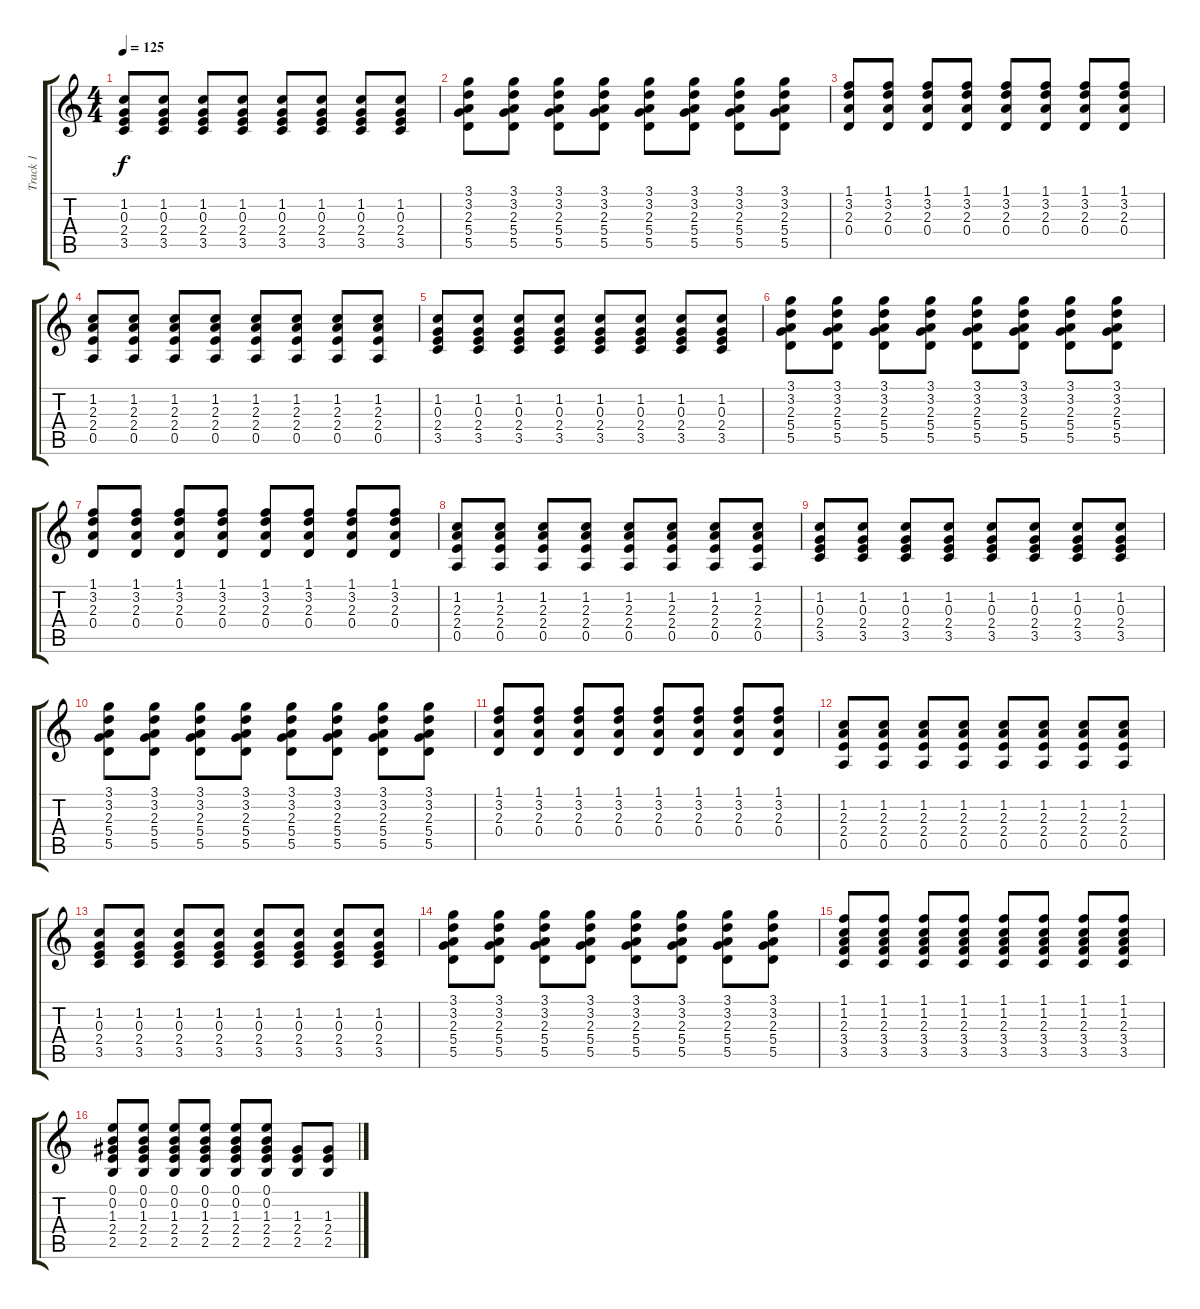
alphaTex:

\track ("Track 1" "Track 1") {instrument electricguitarjazz}
\staff {score tabs}
\tuning (E4 B3 G3 D3 A2 E2) {hide}
\ts (4 4)
\tempo 125
\clef g2
\ks c
(1.2 0.3 2.4 3.5).8{dy f volume 8} (1.2 0.3 2.4 3.5).8 (1.2 0.3 2.4 3.5).8 (1.2 0.3 2.4 3.5).8 (1.2 0.3 2.4 3.5).8 (1.2 0.3 2.4 3.5).8 (1.2 0.3 2.4 3.5).8 (1.2 0.3 2.4 3.5).8 |
(3.1 3.2 2.3 5.4 5.5).8 (3.1 3.2 2.3 5.4 5.5).8 (3.1 3.2 2.3 5.4 5.5).8 (3.1 3.2 2.3 5.4 5.5).8 (3.1 3.2 2.3 5.4 5.5).8 (3.1 3.2 2.3 5.4 5.5).8 (3.1 3.2 2.3 5.4 5.5).8 (3.1 3.2 2.3 5.4 5.5).8 |
(1.1 3.2 2.3 0.4).8 (1.1 3.2 2.3 0.4).8 (1.1 3.2 2.3 0.4).8 (1.1 3.2 2.3 0.4).8 (1.1 3.2 2.3 0.4).8 (1.1 3.2 2.3 0.4).8 (1.1 3.2 2.3 0.4).8 (1.1 3.2 2.3 0.4).8 |
(1.2 2.3 2.4 0.5).8 (1.2 2.3 2.4 0.5).8 (1.2 2.3 2.4 0.5).8 (1.2 2.3 2.4 0.5).8 (1.2 2.3 2.4 0.5).8 (1.2 2.3 2.4 0.5).8 (1.2 2.3 2.4 0.5).8 (1.2 2.3 2.4 0.5).8 |
(1.2 0.3 2.4 3.5).8 (1.2 0.3 2.4 3.5).8 (1.2 0.3 2.4 3.5).8 (1.2 0.3 2.4 3.5).8 (1.2 0.3 2.4 3.5).8 (1.2 0.3 2.4 3.5).8 (1.2 0.3 2.4 3.5).8 (1.2 0.3 2.4 3.5).8 |
(3.1 3.2 2.3 5.4 5.5).8 (3.1 3.2 2.3 5.4 5.5).8 (3.1 3.2 2.3 5.4 5.5).8 (3.1 3.2 2.3 5.4 5.5).8 (3.1 3.2 2.3 5.4 5.5).8 (3.1 3.2 2.3 5.4 5.5).8 (3.1 3.2 2.3 5.4 5.5).8 (3.1 3.2 2.3 5.4 5.5).8 |
(1.1 3.2 2.3 0.4).8 (1.1 3.2 2.3 0.4).8 (1.1 3.2 2.3 0.4).8 (1.1 3.2 2.3 0.4).8 (1.1 3.2 2.3 0.4).8 (1.1 3.2 2.3 0.4).8 (1.1 3.2 2.3 0.4).8 (1.1 3.2 2.3 0.4).8 |
(1.2 2.3 2.4 0.5).8 (1.2 2.3 2.4 0.5).8 (1.2 2.3 2.4 0.5).8 (1.2 2.3 2.4 0.5).8 (1.2 2.3 2.4 0.5).8 (1.2 2.3 2.4 0.5).8 (1.2 2.3 2.4 0.5).8 (1.2 2.3 2.4 0.5).8 |
(1.2 0.3 2.4 3.5).8 (1.2 0.3 2.4 3.5).8 (1.2 0.3 2.4 3.5).8 (1.2 0.3 2.4 3.5).8 (1.2 0.3 2.4 3.5).8 (1.2 0.3 2.4 3.5).8 (1.2 0.3 2.4 3.5).8 (1.2 0.3 2.4 3.5).8 |
(3.1 3.2 2.3 5.4 5.5).8 (3.1 3.2 2.3 5.4 5.5).8 (3.1 3.2 2.3 5.4 5.5).8 (3.1 3.2 2.3 5.4 5.5).8 (3.1 3.2 2.3 5.4 5.5).8 (3.1 3.2 2.3 5.4 5.5).8 (3.1 3.2 2.3 5.4 5.5).8 (3.1 3.2 2.3 5.4 5.5).8 |
(1.1 3.2 2.3 0.4).8 (1.1 3.2 2.3 0.4).8 (1.1 3.2 2.3 0.4).8 (1.1 3.2 2.3 0.4).8 (1.1 3.2 2.3 0.4).8 (1.1 3.2 2.3 0.4).8 (1.1 3.2 2.3 0.4).8 (1.1 3.2 2.3 0.4).8 |
(1.2 2.3 2.4 0.5).8 (1.2 2.3 2.4 0.5).8 (1.2 2.3 2.4 0.5).8 (1.2 2.3 2.4 0.5).8 (1.2 2.3 2.4 0.5).8 (1.2 2.3 2.4 0.5).8 (1.2 2.3 2.4 0.5).8 (1.2 2.3 2.4 0.5).8 |
(1.2 0.3 2.4 3.5).8 (1.2 0.3 2.4 3.5).8 (1.2 0.3 2.4 3.5).8 (1.2 0.3 2.4 3.5).8 (1.2 0.3 2.4 3.5).8 (1.2 0.3 2.4 3.5).8 (1.2 0.3 2.4 3.5).8 (1.2 0.3 2.4 3.5).8 |
(3.1 3.2 2.3 5.4 5.5).8 (3.1 3.2 2.3 5.4 5.5).8 (3.1 3.2 2.3 5.4 5.5).8 (3.1 3.2 2.3 5.4 5.5).8 (3.1 3.2 2.3 5.4 5.5).8 (3.1 3.2 2.3 5.4 5.5).8 (3.1 3.2 2.3 5.4 5.5).8 (3.1 3.2 2.3 5.4 5.5).8 |
(1.1 1.2 2.3 3.4 3.5).8 (1.1 1.2 2.3 3.4 3.5).8 (1.1 1.2 2.3 3.4 3.5).8 (1.1 1.2 2.3 3.4 3.5).8 (1.1 1.2 2.3 3.4 3.5).8 (1.1 1.2 2.3 3.4 3.5).8 (1.1 1.2 2.3 3.4 3.5).8 (1.1 1.2 2.3 3.4 3.5).8 |
(0.1 0.2 1.3 2.4 2.5).8 (0.1 0.2 1.3 2.4 2.5).8 (0.1 0.2 1.3 2.4 2.5).8 (0.1 0.2 1.3 2.4 2.5).8 (0.1 0.2 1.3 2.4 2.5).8 (0.1 0.2 1.3 2.4 2.5).8 (1.3 2.4 2.5).8 (1.3 2.4 2.5).8
